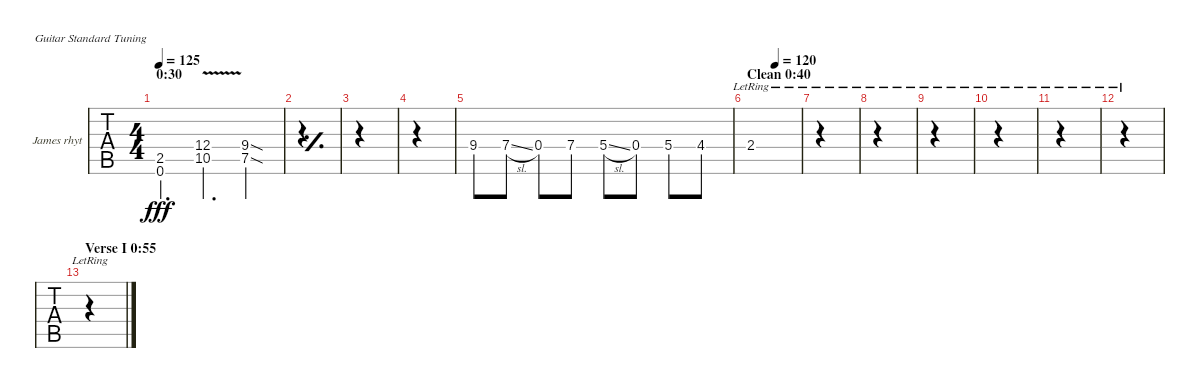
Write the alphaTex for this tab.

\defaultSystemsLayout 4
\bracketExtendMode groupsimilarinstruments
\firstSystemTrackNameOrientation horizontal
\otherSystemsTrackNameOrientation horizontal
\track ("James rhythm" "James rhyt") {instrument electricguitarclean}
\staff {tabs}
\tuning (E4 B3 G3 D3 A2 E2)
\ts (4 4)
\section ("" "0:30")
\tempo 125
\clef g2
\ks c
(0.6 2.5).4{d dy fff} (12.4{v} 10.5{v}).4{d} (9.4{sod} 7.5{sod}).4 |
\simile simple
|
|
|
\simile none
9.4.8 7.4{sl}.8 0.4.8 7.4.8 5.4{sl}.8 0.4.8 5.4.8 4.4.8 |
\section ("" "Clean 0:40")
\tempo (120 0.5)
2.4{lr}.1 |
|
|
|
|
|
|
\section ("" "Verse I 0:55")
